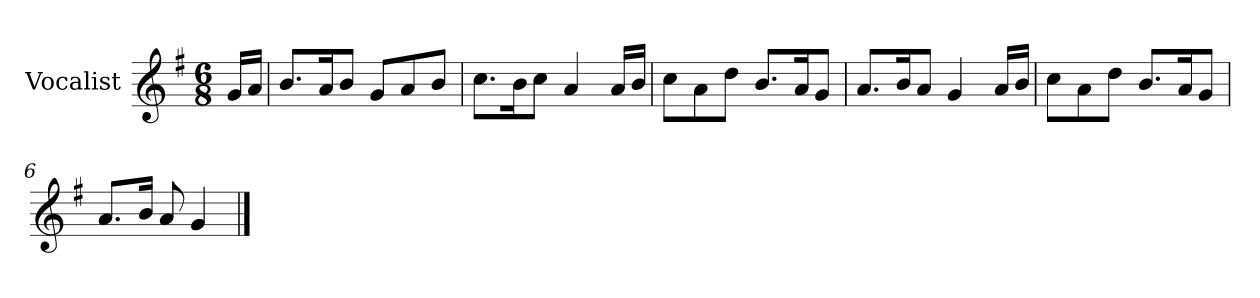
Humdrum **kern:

**kern
*part1
*staff1
*I"Vocalist
*k[f#]
*G:
*M6/8
=
16gLL
16aJJ
=1
8.bL
16aK
8bJ
8gL
8a
8bJ
=2
8.ccL
16bK
8ccJ
4a
16aLL
16bJJ
=3
8ccL
8a
8ddJ
8.bL
16aK
8gJ
=4
8.aL
16bK
8aJ
4g
16aLL
16bJJ
=5
8ccL
8a
8ddJ
8.bL
16aK
8gJ
=6
8.aL
16bJk
8a
4g
==
*-
